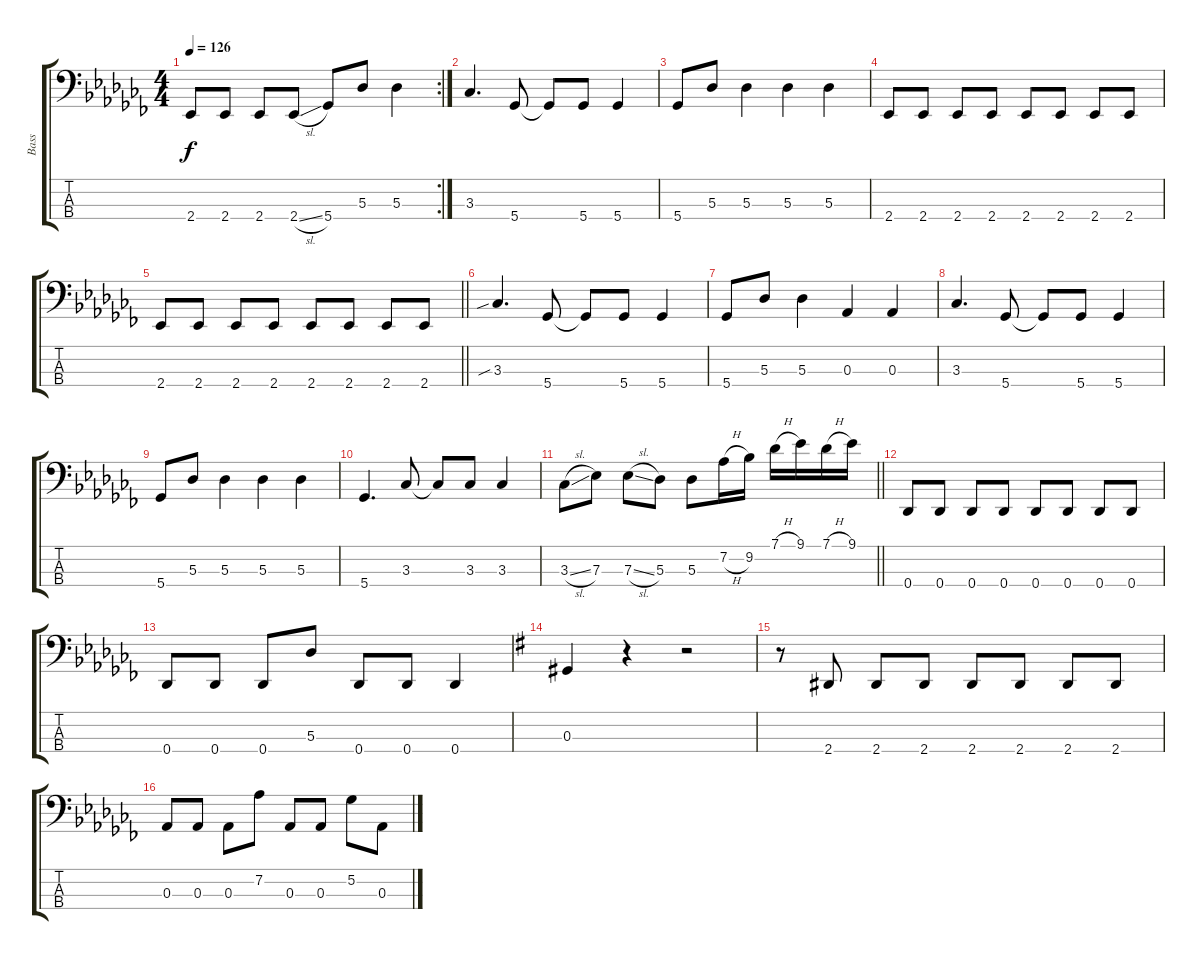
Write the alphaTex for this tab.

\track ("Bass" "Bass") {instrument electricbassfinger}
\staff {score tabs}
\tuning (Gb2 Db2 Ab1 Db1) {hide}
\rc 2
\ts (4 4)
\tempo 126
\clef f4
\ks cb
2.4.8{dy f} 2.4.8 2.4.8 2.4{sl}.8 5.4.8 5.3.8 5.3.4 |
3.3.4{d} 5.4.8 5.4{t}.8 5.4.8 5.4.4 |
5.4.8 5.3.8 5.3.4 5.3.4 5.3.4 |
2.4.8 2.4.8 2.4.8 2.4.8 2.4.8 2.4.8 2.4.8 2.4.8 |
\barLineRight lightlight
2.4.8 2.4.8 2.4.8 2.4.8 2.4.8 2.4.8 2.4.8 2.4.8 |
3.3{sib}.4{d} 5.4.8 5.4{t}.8 5.4.8 5.4.4 |
5.4.8 5.3.8 5.3.4 0.3.4 0.3.4 |
3.3.4{d} 5.4.8 5.4{t}.8 5.4.8 5.4.4 |
5.4.8 5.3.8 5.3.4 5.3.4 5.3.4 |
5.4.4{d} 3.3.8 3.3{t}.8 3.3.8 3.3.4 |
\barLineRight lightlight
3.3{sl}.8 7.3.8 7.3{sl}.8 5.3.8 5.3.8 7.2{h}.16 9.2.16 7.1{h}.16 9.1.16 7.1{h}.16 9.1.16 |
0.4.8 0.4.8 0.4.8 0.4.8 0.4.8 0.4.8 0.4.8 0.4.8 |
0.4.8 0.4.8 0.4.8 5.3.8 0.4.8 0.4.8 0.4.4 |
\ks g
0.3.4 r.4 r.2 |
r.8 2.4.8 2.4.8 2.4.8 2.4.8 2.4.8 2.4.8 2.4.8 |
\ks cb
0.3.8 0.3.8 0.3.8 7.2.8 0.3.8 0.3.8 5.2.8 0.3.8
